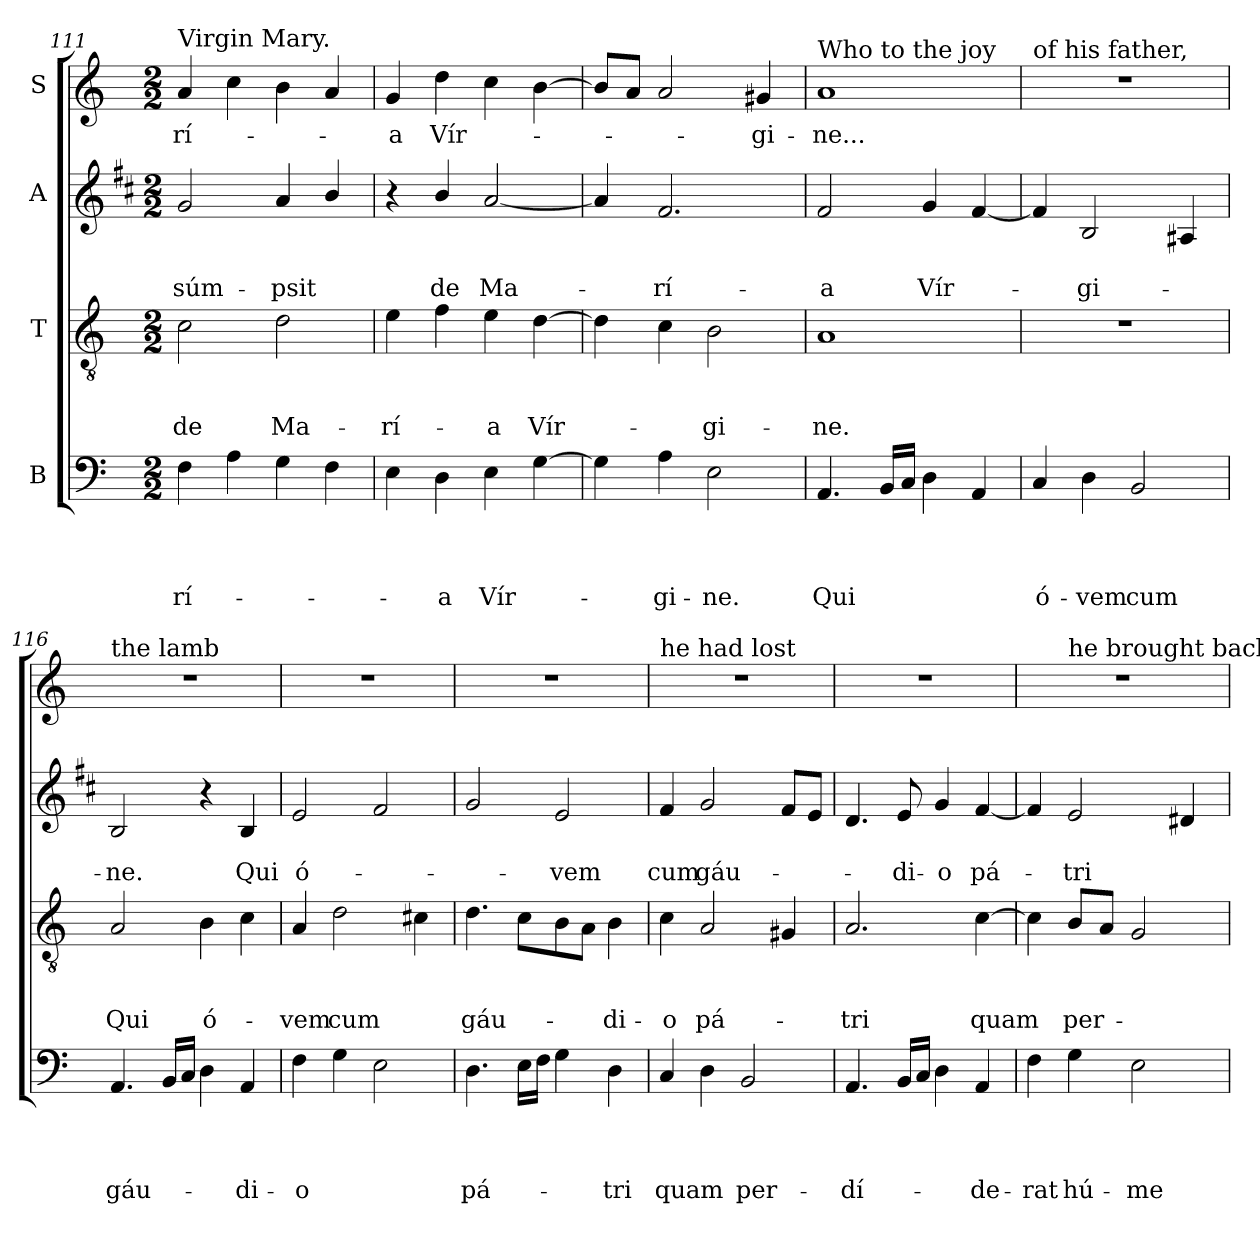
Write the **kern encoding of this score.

**kern	**text	**text	**text	**text	**kern	**text	**text	**text	**kern	**text	**text	**kern	**text
*part4	*part4	*part4	*part4	*part4	*part3	*part3	*part3	*part3	*part2	*part2	*part2	*part1	*part1
*staff4	*staff4	*staff4	*staff4	*staff4	*staff3	*staff3	*staff3	*staff3	*staff2	*staff2	*staff2	*staff1	*staff1
*I"B	*	*	*	*	*I"T	*	*	*	*I"A	*	*	*I"S	*
*clefF4	*	*	*	*	*clefGv2	*	*	*	*clefG2	*	*	*clefG2	*
*	*	*	*	*	*	*	*	*	*ITrd1c2	*	*	*	*
*k[]	*	*	*	*	*k[]	*	*	*	*k[]	*	*	*k[]	*
*C:	*	*	*	*	*C:	*	*	*	*C:	*	*	*C:	*
*M2/2	*	*	*	*	*M2/2	*	*	*	*M2/2	*	*	*M2/2	*
=111	=111	=111	=111	=111	=111	=111	=111	=111	=111	=111	=111	=111	=111
!	!	!	!	!	!	!	!	!	!	!	!	!LO:TX:a:t=Virgin Mary.	!
!	!	!	!	!LO:LY:b	!	!	!	!LO:LY:b	!	!	!LO:LY:b	!	!LO:LY:b
4F\	.	.	.	-rí-	2c\	.	.	de	2f/	.	-súm-	4a/	-rí-
4A\	.	.	.	.	.	.	.	.	.	.	.	4cc\	.
!	!	!	!	!	!	!	!	!LO:LY:b	!	!	!LO:LY:b	!	!
4G\	.	.	.	.	2d\	.	.	Ma-	4g/	.	-psit	4b\	.
4F\	.	.	.	.	.	.	.	.	4a/	.	.	4a/	.
=112	=112	=112	=112	=112	=112	=112	=112	=112	=112	=112	=112	=112	=112
!	!	!	!	!	!	!	!	!LO:LY:b	!	!	!	!	!LO:LY:b
4E\	.	.	.	.	4e\	.	.	-rí-	4r	.	.	4g/	-a
!	!	!	!	!LO:LY:b	!	!	!	!	!	!	!LO:LY:b	!	!LO:LY:b
4D\	.	.	.	-a	4f\	.	.	.	4a/	.	de	4dd\	Vír-
!	!	!	!	!LO:LY:b	!	!	!	!LO:LY:b	!	!	!LO:LY:b	!	!
4E\	.	.	.	Vír-	4e\	.	.	-a	[2g/	.	Ma-	4cc\	.
!	!	!	!	!	!	!	!	!LO:LY:b	!	!	!	!	!
[4G\	.	.	.	.	[4d\	.	.	Vír-	.	.	.	[4b\	.
!!LO:LB:g=z
=113	=113	=113	=113	=113	=113	=113	=113	=113	=113	=113	=113	=113	=113
4G\]	.	.	.	.	4d\]	.	.	.	4g/]	.	.	8b/L]	.
.	.	.	.	.	.	.	.	.	.	.	.	8a/J	.
!	!	!	!	!LO:LY:b	!	!	!	!	!	!	!LO:LY:b	!	!
4A\	.	.	.	-gi-	4c\	.	.	.	2.e/	.	-rí-	2a/	.
!	!	!	!	!LO:LY:b	!	!	!	!LO:LY:b	!	!	!	!	!
2E\	.	.	.	-ne.	2B\	.	.	-gi-	.	.	.	.	.
!	!	!	!	!	!	!	!	!	!	!	!	!	!LO:LY:b
.	.	.	.	.	.	.	.	.	.	.	.	4g#/	-gi-
=114	=114	=114	=114	=114	=114	=114	=114	=114	=114	=114	=114	=114	=114
!	!	!	!	!	!	!	!	!	!	!	!	!LO:TX:a:t=Who to the joy	!
!	!	!	!	!LO:LY:b	!	!	!	!LO:LY:b	!	!	!LO:LY:b	!	!LO:LY:b
4.AA/	.	.	.	Qui	1A	.	.	-ne.	2e/	.	-a	1a	-ne...
16BB/LL	.	.	.	.	.	.	.	.	.	.	.	.	.
16C/JJ	.	.	.	.	.	.	.	.	.	.	.	.	.
!	!	!	!	!	!	!	!	!	!	!	!LO:LY:b	!	!
4D\	.	.	.	.	.	.	.	.	4f/	.	Vír-	.	.
4AA/	.	.	.	.	.	.	.	.	[4e/	.	.	.	.
=115	=115	=115	=115	=115	=115	=115	=115	=115	=115	=115	=115	=115	=115
!	!	!	!	!	!	!	!	!	!	!	!	!LO:TX:a:t=of his father,	!
!	!	!	!	!LO:LY:b	!	!	!	!	!	!	!	!	!
4C/	.	.	.	ó-	1r	.	.	.	4e/]	.	.	1r	.
!	!	!	!	!LO:LY:b	!	!	!	!	!	!	!LO:LY:b	!	!
4D\	.	.	.	-vem	.	.	.	.	2A/	.	-gi-	.	.
!	!	!	!	!LO:LY:b	!	!	!	!	!	!	!	!	!
2BB/	.	.	.	cum	.	.	.	.	.	.	.	.	.
.	.	.	.	.	.	.	.	.	4G#/	.	.	.	.
=116	=116	=116	=116	=116	=116	=116	=116	=116	=116	=116	=116	=116	=116
!	!	!	!	!	!	!	!	!	!	!	!	!LO:TX:a:t=the lamb	!
!	!	!	!	!LO:LY:b	!	!	!	!LO:LY:b	!	!	!LO:LY:b	!	!
4.AA/	.	.	.	gáu-	2A/	.	.	Qui	2A/	.	-ne.	1r	.
16BB/LL	.	.	.	.	.	.	.	.	.	.	.	.	.
16C/JJ	.	.	.	.	.	.	.	.	.	.	.	.	.
!	!	!	!	!	!	!	!	!LO:LY:b	!	!	!	!	!
4D\	.	.	.	.	4B\	.	.	ó-	4r	.	.	.	.
!	!	!	!	!LO:LY:b	!	!	!	!	!	!	!LO:LY:b	!	!
4AA/	.	.	.	-di-	4c\	.	.	.	4A/	.	Qui	.	.
=117	=117	=117	=117	=117	=117	=117	=117	=117	=117	=117	=117	=117	=117
!	!	!	!	!LO:LY:b	!	!	!	!LO:LY:b	!	!	!LO:LY:b	!	!
4F\	.	.	.	-o	4A/	.	.	-vem	2d/	.	ó-	1r	.
!	!	!	!	!	!	!	!	!LO:LY:b	!	!	!	!	!
4G\	.	.	.	.	2d\	.	.	cum	.	.	.	.	.
2E\	.	.	.	.	.	.	.	.	2e/	.	.	.	.
.	.	.	.	.	4c#\	.	.	.	.	.	.	.	.
=118	=118	=118	=118	=118	=118	=118	=118	=118	=118	=118	=118	=118	=118
!	!	!	!	!LO:LY:b	!	!	!	!LO:LY:b	!	!	!	!	!
4.D\	.	.	.	pá-	4.d\	.	.	gáu-	2f/	.	.	1r	.
16E\LL	.	.	.	.	8c\L	.	.	.	.	.	.	.	.
16F\JJ	.	.	.	.	.	.	.	.	.	.	.	.	.
!	!	!	!	!	!	!	!	!	!	!	!LO:LY:b	!	!
4G\	.	.	.	.	8B\	.	.	.	2d/	.	-vem	.	.
.	.	.	.	.	8A\J	.	.	.	.	.	.	.	.
!	!	!	!	!LO:LY:b	!	!	!	!LO:LY:b	!	!	!	!	!
4D\	.	.	.	-tri	4B\	.	.	-di-	.	.	.	.	.
!!LO:PB:g=z
=119	=119	=119	=119	=119	=119	=119	=119	=119	=119	=119	=119	=119	=119
!	!	!	!	!	!	!	!	!	!	!	!	!LO:TX:a:t=he had lost	!
!	!	!	!	!LO:LY:b	!	!	!	!LO:LY:b	!	!	!LO:LY:b	!	!
4C/	.	.	.	quam	4c\	.	.	-o	4e/	.	cum	1r	.
!	!	!	!	!	!	!	!	!LO:LY:b	!	!	!LO:LY:b	!	!
4D\	.	.	.	.	2A/	.	.	pá-	2f/	.	gáu-	.	.
!	!	!	!	!LO:LY:b	!	!	!	!	!	!	!	!	!
2BB/	.	.	.	per-	.	.	.	.	.	.	.	.	.
.	.	.	.	.	4G#/	.	.	.	8e/L	.	.	.	.
.	.	.	.	.	.	.	.	.	8d/J	.	.	.	.
=120	=120	=120	=120	=120	=120	=120	=120	=120	=120	=120	=120	=120	=120
!	!	!	!	!LO:LY:b	!	!	!	!LO:LY:b	!	!	!	!	!
4.AA/	.	.	.	-dí-	2.A/	.	.	-tri	4.c/	.	.	1r	.
!	!	!	!	!	!	!	!	!	!	!	!LO:LY:b	!	!
16BB/LL	.	.	.	.	.	.	.	.	8d/	.	-di-	.	.
16C/JJ	.	.	.	.	.	.	.	.	.	.	.	.	.
!	!	!	!	!	!	!	!	!	!	!	!LO:LY:b	!	!
4D\	.	.	.	.	.	.	.	.	4f/	.	-o	.	.
!	!	!	!	!LO:LY:b	!	!	!	!LO:LY:b	!	!	!LO:LY:b	!	!
4AA/	.	.	.	-de-	[4c\	.	.	quam	[4e/	.	pá-	.	.
=121	=121	=121	=121	=121	=121	=121	=121	=121	=121	=121	=121	=121	=121
!	!	!	!	!LO:LY:b	!	!	!	!	!	!	!	!	!
*	*	*	*	*	*	*	*	*	*	*	*	*^	*
4F\	.	.	.	-rat	4c\]	.	.	.	4e/]	.	.	1r	4ryy	.
!	!	!	!	!	!	!	!	!	!	!	!	!	!LO:TX:a:t=he brought back	!
!	!	!	!	!LO:LY:b	!	!	!	!LO:LY:b	!	!	!LO:LY:b	!	!	!
4G\	.	.	.	hú-	8B/L	.	.	per-	2d/	.	-tri	.	2.ryy	.
.	.	.	.	.	8A/J	.	.	.	.	.	.	.	.	.
!	!	!	!	!LO:LY:b	!	!	!	!	!	!	!	!	!	!
2E\	.	.	.	-me-	2G/	.	.	.	.	.	.	.	.	.
.	.	.	.	.	.	.	.	.	4c#/	.	.	.	.	.
*	*	*	*	*	*	*	*	*	*	*	*	*v	*v	*
=	=	=	=	=	=	=	=	=	=	=	=	=	=
*-	*-	*-	*-	*-	*-	*-	*-	*-	*-	*-	*-	*-	*-
